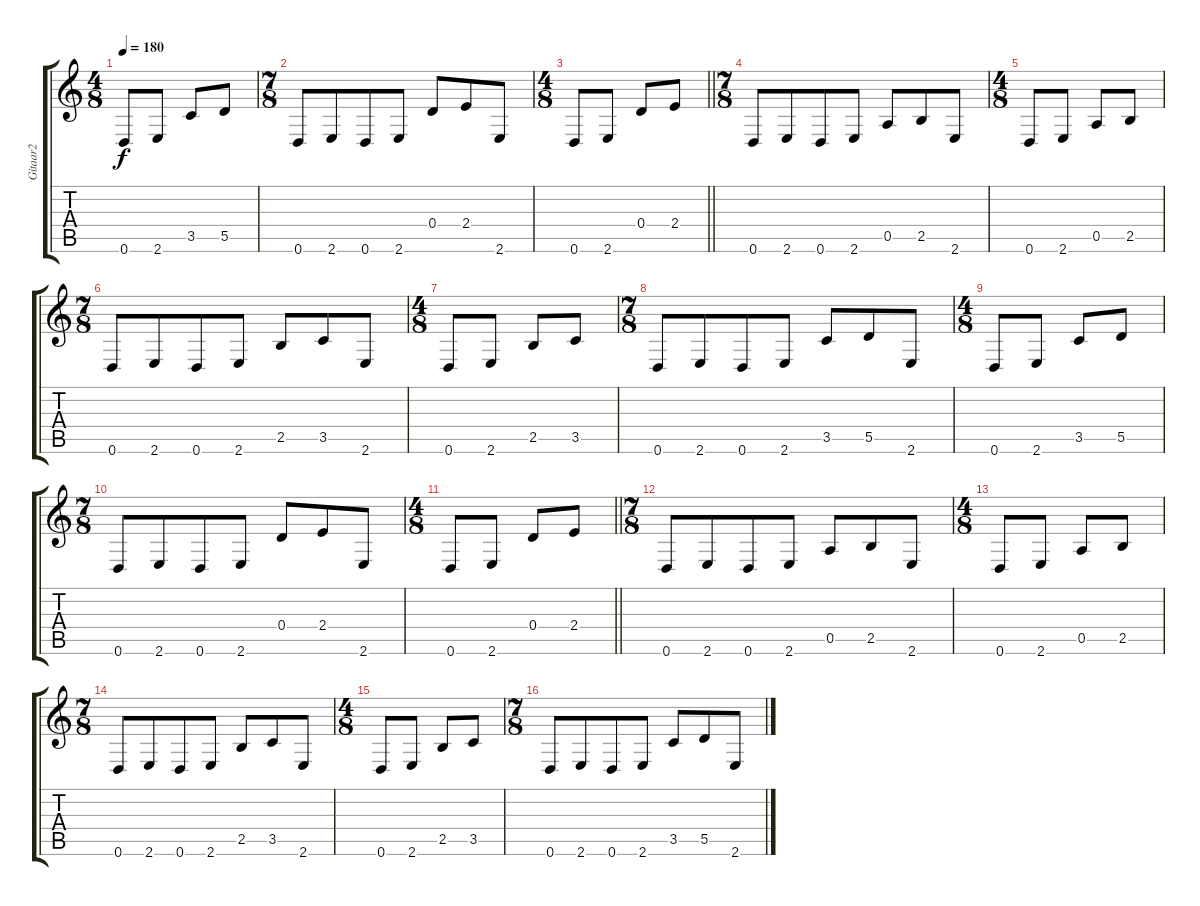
\track ("Gitaar2" "Gitaar2") {instrument distortionguitar}
\staff {score tabs}
\tuning (E4 B3 G3 D3 A2 D2) {hide}
\ts (4 8)
\tempo 180
\clef g2
\ks c
0.6.8{dy f} 2.6.8 3.5.8 5.5.8 |
\ts (7 8)
0.6.8 2.6.8 0.6.8 2.6.8 0.4.8 2.4.8 2.6.8 |
\ts (4 8)
\barLineRight lightlight
0.6.8 2.6.8 0.4.8 2.4.8 |
\ts (7 8)
0.6.8{volume 16 balance 8} 2.6.8 0.6.8 2.6.8 0.5.8 2.5.8 2.6.8 |
\ts (4 8)
0.6.8 2.6.8 0.5.8 2.5.8 |
\ts (7 8)
0.6.8 2.6.8 0.6.8 2.6.8 2.5.8 3.5.8 2.6.8 |
\ts (4 8)
0.6.8 2.6.8 2.5.8 3.5.8 |
\ts (7 8)
0.6.8 2.6.8 0.6.8 2.6.8 3.5.8 5.5.8 2.6.8 |
\ts (4 8)
0.6.8 2.6.8 3.5.8 5.5.8 |
\ts (7 8)
0.6.8 2.6.8 0.6.8 2.6.8 0.4.8 2.4.8 2.6.8 |
\ts (4 8)
\barLineRight lightlight
0.6.8 2.6.8 0.4.8 2.4.8 |
\ts (7 8)
0.6.8{volume 16 balance 8} 2.6.8 0.6.8 2.6.8 0.5.8 2.5.8 2.6.8 |
\ts (4 8)
0.6.8 2.6.8 0.5.8 2.5.8 |
\ts (7 8)
0.6.8 2.6.8 0.6.8 2.6.8 2.5.8 3.5.8 2.6.8 |
\ts (4 8)
0.6.8 2.6.8 2.5.8 3.5.8 |
\ts (7 8)
0.6.8 2.6.8 0.6.8 2.6.8 3.5.8 5.5.8 2.6.8
